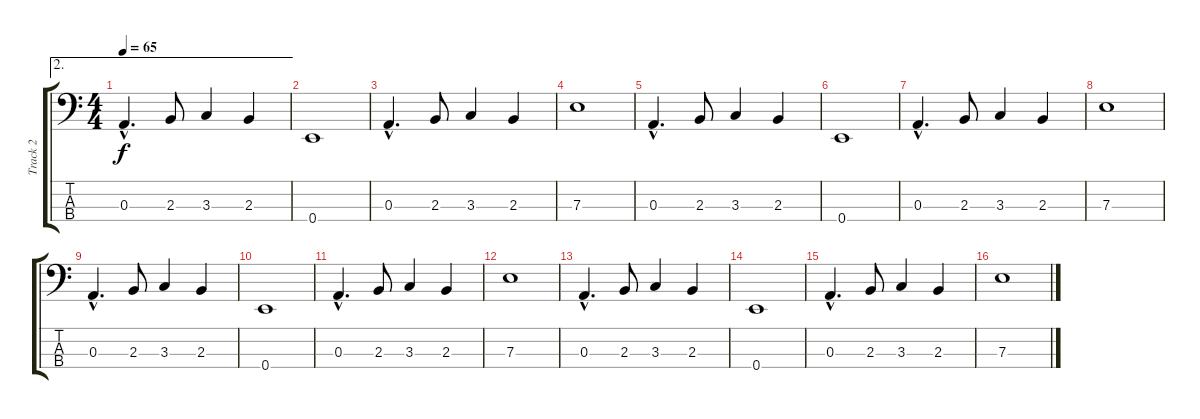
\track ("Track 2" "Track 2") {instrument electricbassfinger}
\staff {score tabs}
\tuning (G2 D2 A1 E1) {hide}
\ae 2
\ts (4 4)
\tempo 65
\clef f4
\ks c
0.3{hac}.4{d dy f} 2.3.8 3.3.4 2.3.4 |
0.4.1 |
0.3{hac}.4{d} 2.3.8 3.3.4 2.3.4 |
7.3.1 |
0.3{hac}.4{d} 2.3.8 3.3.4 2.3.4 |
0.4.1 |
0.3{hac}.4{d} 2.3.8 3.3.4 2.3.4 |
7.3.1 |
0.3{hac}.4{d} 2.3.8 3.3.4 2.3.4 |
0.4.1 |
0.3{hac}.4{d} 2.3.8 3.3.4 2.3.4 |
7.3.1 |
0.3{hac}.4{d} 2.3.8 3.3.4 2.3.4 |
0.4.1 |
0.3{hac}.4{d} 2.3.8 3.3.4 2.3.4 |
7.3.1
